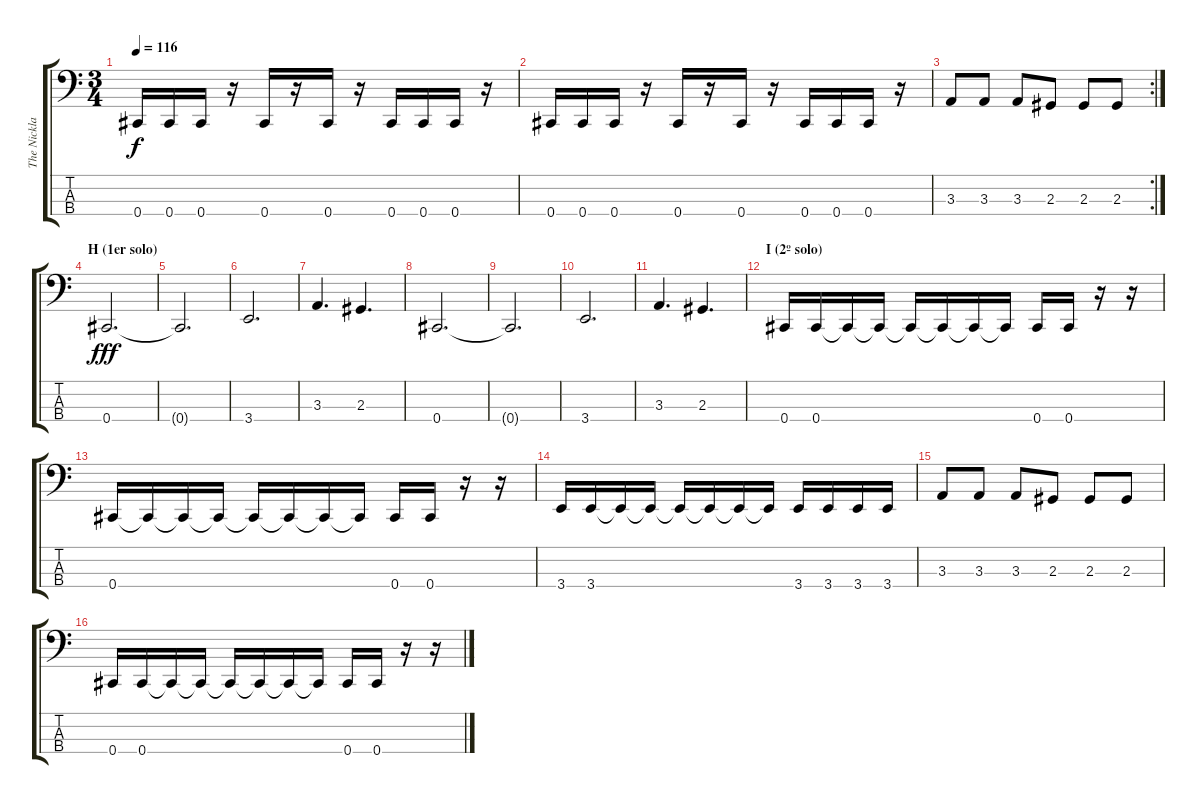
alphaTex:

\track ("The Nicklasson" "The Nickla") {instrument electricbassfinger}
\staff {score tabs}
\tuning (E2 B1 Gb1 Db1) {hide}
\ts (3 4)
\tempo 116
\clef f4
\ks c
0.4.16{dy f} 0.4.16 0.4.16 r.16 0.4.16 r.16 0.4.16 r.16 0.4.16 0.4.16 0.4.16 r.16 |
0.4.16 0.4.16 0.4.16 r.16 0.4.16 r.16 0.4.16 r.16 0.4.16 0.4.16 0.4.16 r.16 |
\rc 2
3.3.8 3.3.8 3.3.8 2.3.8 2.3.8 2.3.8 |
\section ("" "H (1er solo)")
0.4.2{d dy fff} |
0.4{t}.2{d} |
3.4.2{d} |
3.3.4{d} 2.3.4{d} |
0.4.2{d} |
0.4{t}.2{d} |
3.4.2{d} |
3.3.4{d} 2.3.4{d} |
\section ("" "I (2º solo)")
0.4.16 0.4.16 0.4{t}.16 0.4{t}.16 0.4{t}.16 0.4{t}.16 0.4{t}.16 0.4{t}.16 0.4.16 0.4.16 r.16 r.16 |
0.4.16 0.4{t}.16 0.4{t}.16 0.4{t}.16 0.4{t}.16 0.4{t}.16 0.4{t}.16 0.4{t}.16 0.4.16 0.4.16 r.16 r.16 |
3.4.16 3.4.16 3.4{t}.16 3.4{t}.16 3.4{t}.16 3.4{t}.16 3.4{t}.16 3.4{t}.16 3.4.16 3.4.16 3.4.16 3.4.16 |
3.3.8 3.3.8 3.3.8 2.3.8 2.3.8 2.3.8 |
0.4.16 0.4.16 0.4{t}.16 0.4{t}.16 0.4{t}.16 0.4{t}.16 0.4{t}.16 0.4{t}.16 0.4.16 0.4.16 r.16 r.16
